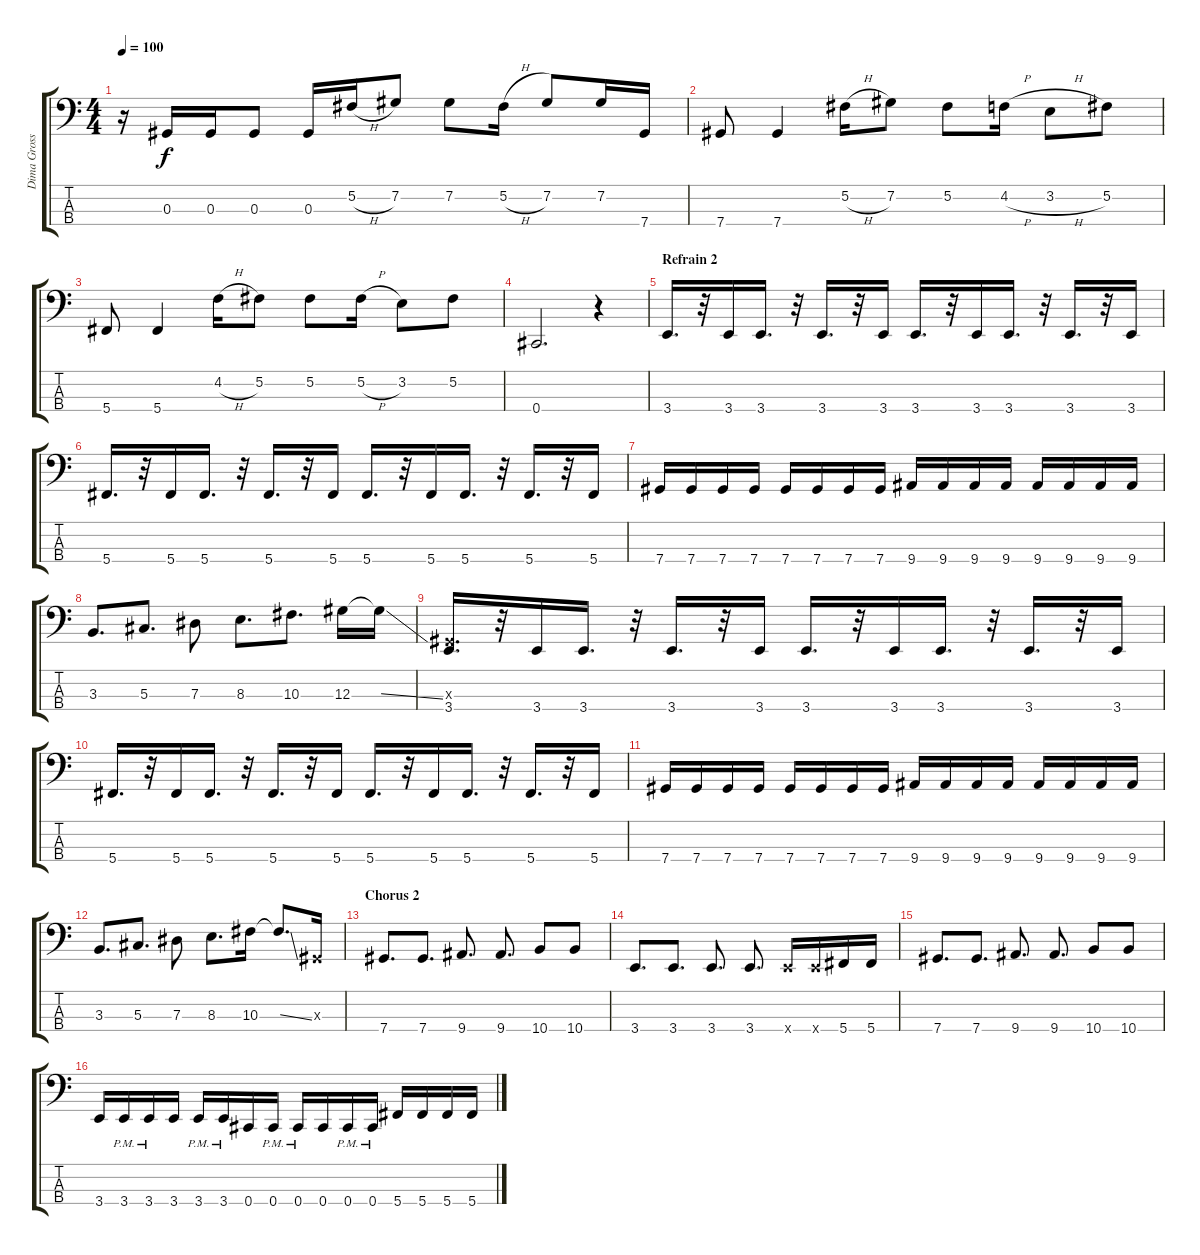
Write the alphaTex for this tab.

\track ("Dima Grossman" "Dima Gross") {instrument electricbassfinger}
\staff {score tabs}
\tuning (Gb2 Db2 Ab1 Db1) {hide}
\ts (4 4)
\tempo 100
\clef f4
\ks c
r.16{dy f} 0.3.16 0.3.16 0.3.8 0.3.16 5.2{h}.16 7.2.8 7.2.8 5.2{h}.16 7.2.8 7.2.16 7.4.16 |
7.4.8 7.4.4 5.2{h}.16 7.2.8 5.2.8 4.2{h}.16 3.2{h}.8 5.2.8 |
5.4.8 5.4.4 4.2{h}.16 5.2.8 5.2.8 5.2{h}.16 3.2.8 5.2.8 |
0.4.2{d} r.4 |
\section ("" "Refrain 2")
3.4.16{d} r.32 3.4.16 3.4.16{d} r.32 3.4.16{d} r.32 3.4.16 3.4.16{d} r.32 3.4.16 3.4.16{d} r.32 3.4.16{d} r.32 3.4.16 |
5.4.16{d} r.32 5.4.16 5.4.16{d} r.32 5.4.16{d} r.32 5.4.16 5.4.16{d} r.32 5.4.16 5.4.16{d} r.32 5.4.16{d} r.32 5.4.16 |
7.4.16 7.4.16 7.4.16 7.4.16 7.4.16 7.4.16 7.4.16 7.4.16 9.4.16 9.4.16 9.4.16 9.4.16 9.4.16 9.4.16 9.4.16 9.4.16 |
3.3.8{d} 5.3.8{d} 7.3.8 8.3.8{d} 10.3.8{d} 12.3.16 12.3{ss t}.16 |
(0.3{x} 3.4).16{d} r.32 3.4.16 3.4.16{d} r.32 3.4.16{d} r.32 3.4.16 3.4.16{d} r.32 3.4.16 3.4.16{d} r.32 3.4.16{d} r.32 3.4.16 |
5.4.16{d} r.32 5.4.16 5.4.16{d} r.32 5.4.16{d} r.32 5.4.16 5.4.16{d} r.32 5.4.16 5.4.16{d} r.32 5.4.16{d} r.32 5.4.16 |
7.4.16 7.4.16 7.4.16 7.4.16 7.4.16 7.4.16 7.4.16 7.4.16 9.4.16 9.4.16 9.4.16 9.4.16 9.4.16 9.4.16 9.4.16 9.4.16 |
3.3.8{d} 5.3.8{d} 7.3.8 8.3.8{d} 10.3.16 10.3{ss t}.8{d} 0.3{x}.16 |
\section ("" "Chorus 2")
7.4.8{d} 7.4.8{d} 9.4.8{d} 9.4.8{d} 10.4.8 10.4.8 |
3.4.8{d} 3.4.8{d} 3.4.8{d} 3.4.8{d} 3.4{x}.16 3.4{x}.16 5.4.16 5.4.16 |
7.4.8{d} 7.4.8{d} 9.4.8{d} 9.4.8{d} 10.4.8 10.4.8 |
3.4.16 3.4{pm}.16 3.4{pm}.16 3.4.16 3.4{pm}.16 3.4{pm}.16 0.4.16 0.4{pm}.16 0.4{pm}.16 0.4.16 0.4{pm}.16 0.4{pm}.16 5.4.16 5.4.16 5.4.16 5.4.16
